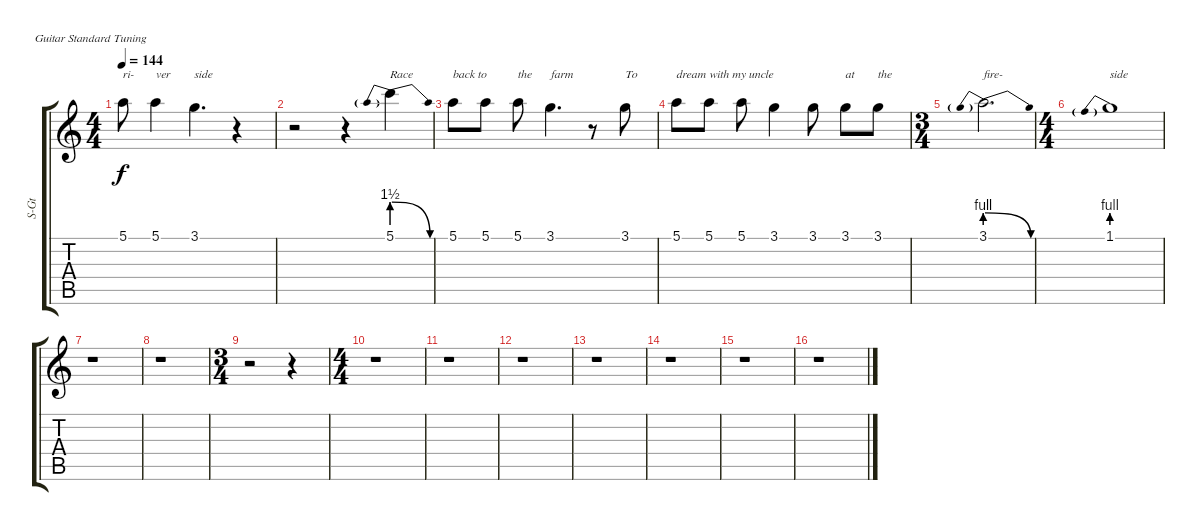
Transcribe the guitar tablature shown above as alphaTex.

\bracketExtendMode groupsimilarinstruments
\otherSystemsTrackNameOrientation horizontal
\track ("Geddy" "S-Gt") {instrument lead6voice}
\staff {score tabs}
\tuning (E4 B3 G3 D3 A2 E2)
\displaytranspose 12
\ts (4 4)
\tempo 144
\clef g2
\ks c
5.1.8{txt "ri-" dy f beam Down} 5.1.4{txt "ver" beam Down} 3.1.4{d txt "side" beam Down} r.4{beam Down} |
r.2{beam Down} r.4{beam Down} 5.1{be (prebendrelease 0 6 60 0)}.4{txt "Race" beam Down} |
5.1.8{txt "back to" beam Down} 5.1.8{beam Down} 5.1.8{txt "the" beam Down} 3.1.4{d txt "farm" beam Down} r.8{beam Down} 3.1.8{txt "To" beam Down} |
5.1.8{txt "dream with my uncle" beam Down} 5.1.8{beam Down} 5.1.8{beam Down} 3.1.4{beam Down} 3.1.8{beam Down} 3.1.8{txt "at" beam Down} 3.1.8{txt "the" beam Down} |
\ts (3 4)
3.1{be (prebendrelease 0 4 60 0)}.2{d txt "fire-" beam Down} |
\ts (4 4)
1.1{be (prebend 0 4 60 4)}.1{txt "side" beam Down} |
r.1{beam Down} |
r.1{beam Down} |
\ts (3 4)
r.2{beam Down} r.4{beam Down} |
\ts (4 4)
r.1{beam Down} |
r.1{beam Down} |
r.1{beam Down} |
r.1{beam Down} |
r.1{beam Down} |
r.1{beam Down} |
r.1{beam Down}
